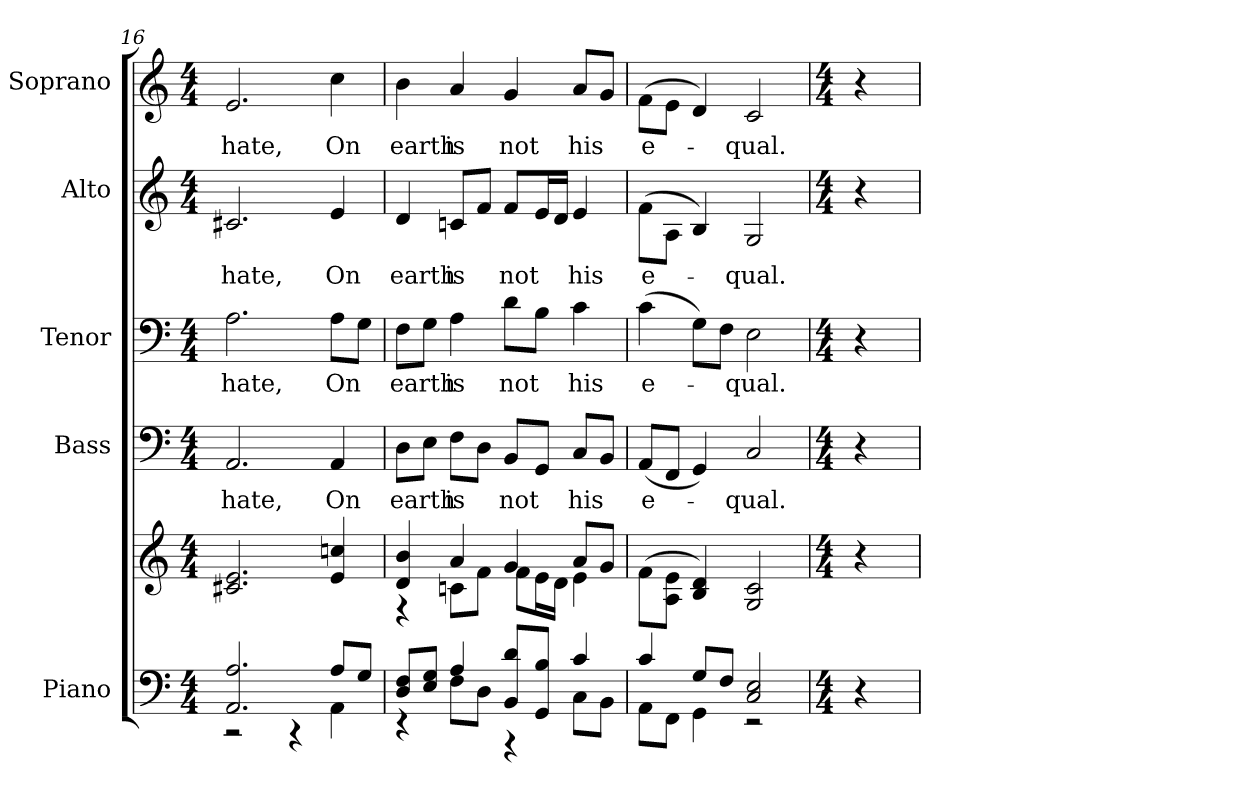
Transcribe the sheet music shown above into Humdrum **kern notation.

**kern	**kern	**kern	**text	**kern	**text	**kern	**text	**kern	**text
*part5	*part5	*part4	*part4	*part3	*part3	*part2	*part2	*part1	*part1
*staff6	*staff5	*staff4	*staff4	*staff3	*staff3	*staff2	*staff2	*staff1	*staff1
*I"Piano	*	*I"Bass	*	*I"Tenor	*	*I"Alto	*	*I"Soprano	*
*I'Pno.	*	*I'B.	*	*I'T.	*	*I'A.	*	*I'S.	*
!!LO:PB:g=z
*clefF4	*clefG2	*clefF4	*	*clefF4	*	*clefG2	*	*clefG2	*
*k[]	*k[]	*k[]	*	*k[]	*	*k[]	*	*k[]	*
*C:	*C:	*C:	*	*C:	*	*C:	*	*C:	*
*M4/4	*M4/4	*M4/4	*	*M4/4	*	*M4/4	*	*M4/4	*
=16	=16	=16	=16	=16	=16	=16	=16	=16	=16
*^	*	*	*	*	*	*	*	*	*
!	!	!	!	!LO:LY:b:color=#000000	!	!	!	!	!	!
!	!	!	!	!	!	!LO:LY:b:color=#000000	!	!	!	!
!	!	!	!	!	!	!	!	!LO:LY:b:color=#000000	!	!
!	!	!	!	!	!	!	!	!	!	!LO:LY:b:color=#000000
2.AAi/ 2.Ai	2r	2.c#Xi/ 2.ei	2.AAi/	hate,	2.Ai\	hate,	2.c#Xi/	hate,	2.ei/	hate,
.	4r	.	.	.	.	.	.	.	.	.
!	!	!	!	!LO:LY:b:color=#000000	!	!	!	!	!	!
!	!	!	!	!	!	!LO:LY:b:color=#000000	!	!	!	!
!	!	!	!	!	!	!	!	!LO:LY:b:color=#000000	!	!
!	!	!	!	!	!	!	!	!	!	!LO:LY:b:color=#000000
8Ai/L	4AAi\	4ei/ 4ccni	4AAi/	On	8Ai\L	On	4ei/	On	4cci\	On
8Gi/J	.	.	.	.	8Gi\J	.	.	.	.	.
=17	=17	=17	=17	=17	=17	=17	=17	=17	=17	=17
*	*	*^	*	*	*	*	*	*	*	*
!	!	!	!	!	!LO:LY:b:color=#000000	!	!	!	!	!	!
!	!	!	!	!	!	!	!LO:LY:b:color=#000000	!	!	!	!
!	!	!	!	!	!	!	!	!	!LO:LY:b:color=#000000	!	!
!	!	!	!	!	!	!	!	!	!	!	!LO:LY:b:color=#000000
8Di/ 8FiL	4r	4di/ 4bi	4r	8Di\L	earth	8Fi\L	earth	4di/	earth	4bi\	earth
8Ei/ 8GiJ	.	.	.	8Ei\J	.	8Gi\J	.	.	.	.	.
!	!	!	!	!	!LO:LY:b:color=#000000	!	!	!	!	!	!
!	!	!	!	!	!	!	!LO:LY:b:color=#000000	!	!	!	!
!	!	!	!	!	!	!	!	!	!LO:LY:b:color=#000000	!	!
!	!	!	!	!	!	!	!	!	!	!	!LO:LY:b:color=#000000
4Ai/	8Fi\L	4ai/	8cni\L	8Fi\L	is	4Ai\	is	8cni/L	is	4ai/	is
.	8Di\J	.	8fi\J	8Di\J	.	.	.	8fi/J	.	.	.
!	!	!	!	!	!LO:LY:b:color=#000000	!	!	!	!	!	!
!	!	!	!	!	!	!	!LO:LY:b:color=#000000	!	!	!	!
!	!	!	!	!	!	!	!	!	!LO:LY:b:color=#000000	!	!
!	!	!	!	!	!	!	!	!	!	!	!LO:LY:b:color=#000000
8BBi/ 8diL	4r	4gi/	8fi\L	8BBi/L	not	8di\L	not	8fi/L	not	4gi/	not
8GGi/ 8BiJ	.	.	16ei\L	8GGi/J	.	8Bi\J	.	16ei/L	.	.	.
.	.	.	16di\JJ	.	.	.	.	16di/JJ	.	.	.
!	!	!	!	!	!LO:LY:b:color=#000000	!	!	!	!	!	!
!	!	!	!	!	!	!	!LO:LY:b:color=#000000	!	!	!	!
!	!	!	!	!	!	!	!	!	!LO:LY:b:color=#000000	!	!
!	!	!	!	!	!	!	!	!	!	!	!LO:LY:b:color=#000000
4ci/	8Ci\L	8ai/L	4ei\	8Ci/L	his	4ci\	his	4ei/	his	8ai/L	his
.	8BBi\J	8gi/J	.	8BBi/J	.	.	.	.	.	8gi/J	.
*	*	*v	*v	*	*	*	*	*	*	*	*
!!LO:PB:g=z
=18	=18	=18	=18	=18	=18	=18	=18	=18	=18	=18
!	!	!	!	!LO:LY:b:color=#000000	!	!	!	!	!	!
!	!	!	!	!	!	!LO:LY:b:color=#000000	!	!	!	!
!	!	!	!	!	!	!	!	!LO:LY:b:color=#000000	!	!
!	!	!	!	!	!	!	!	!	!	!LO:LY:b:color=#000000
4ci/	8AAi\L	(8fi\L	(8AAi/L	e-	(4ci\	e-	(8fi\L	e-	(8fi\L	e-
.	8FFi\J	8Ai\ 8eiJ	8FFi/J	.	.	.	8Ai\J	.	8ei\J	.
8Gi/L	4GGi\	4Bi/ 4di)	4GGi/)	.	8Gi\L)	.	4Bi/)	.	4di/)	.
8Fi/J	.	.	.	.	8Fi\J	.	.	.	.	.
!	!	!	!	!LO:LY:b:color=#000000	!	!	!	!	!	!
!	!	!	!	!	!	!LO:LY:b:color=#000000	!	!	!	!
!	!	!	!	!	!	!	!	!LO:LY:b:color=#000000	!	!
!	!	!	!	!	!	!	!	!	!	!LO:LY:b:color=#000000
2Ci/ 2Ei	2r	2Gi/ 2ci	2Ci/	-qual.	2Ei\	-qual.	2Gi/	-qual.	2ci/	-qual.
*v	*v	*	*	*	*	*	*	*	*	*
!!LO:PB:g=z
=19	=19	=19	=19	=19	=19	=19	=19	=19	=19
*M4/4	*M4/4	*M4/4	*	*M4/4	*	*M4/4	*	*M4/4	*
4r	4r	4r	.	4r	.	4r	.	4r	.
=	=	=	=	=	=	=	=	=	=
*-	*-	*-	*-	*-	*-	*-	*-	*-	*-
